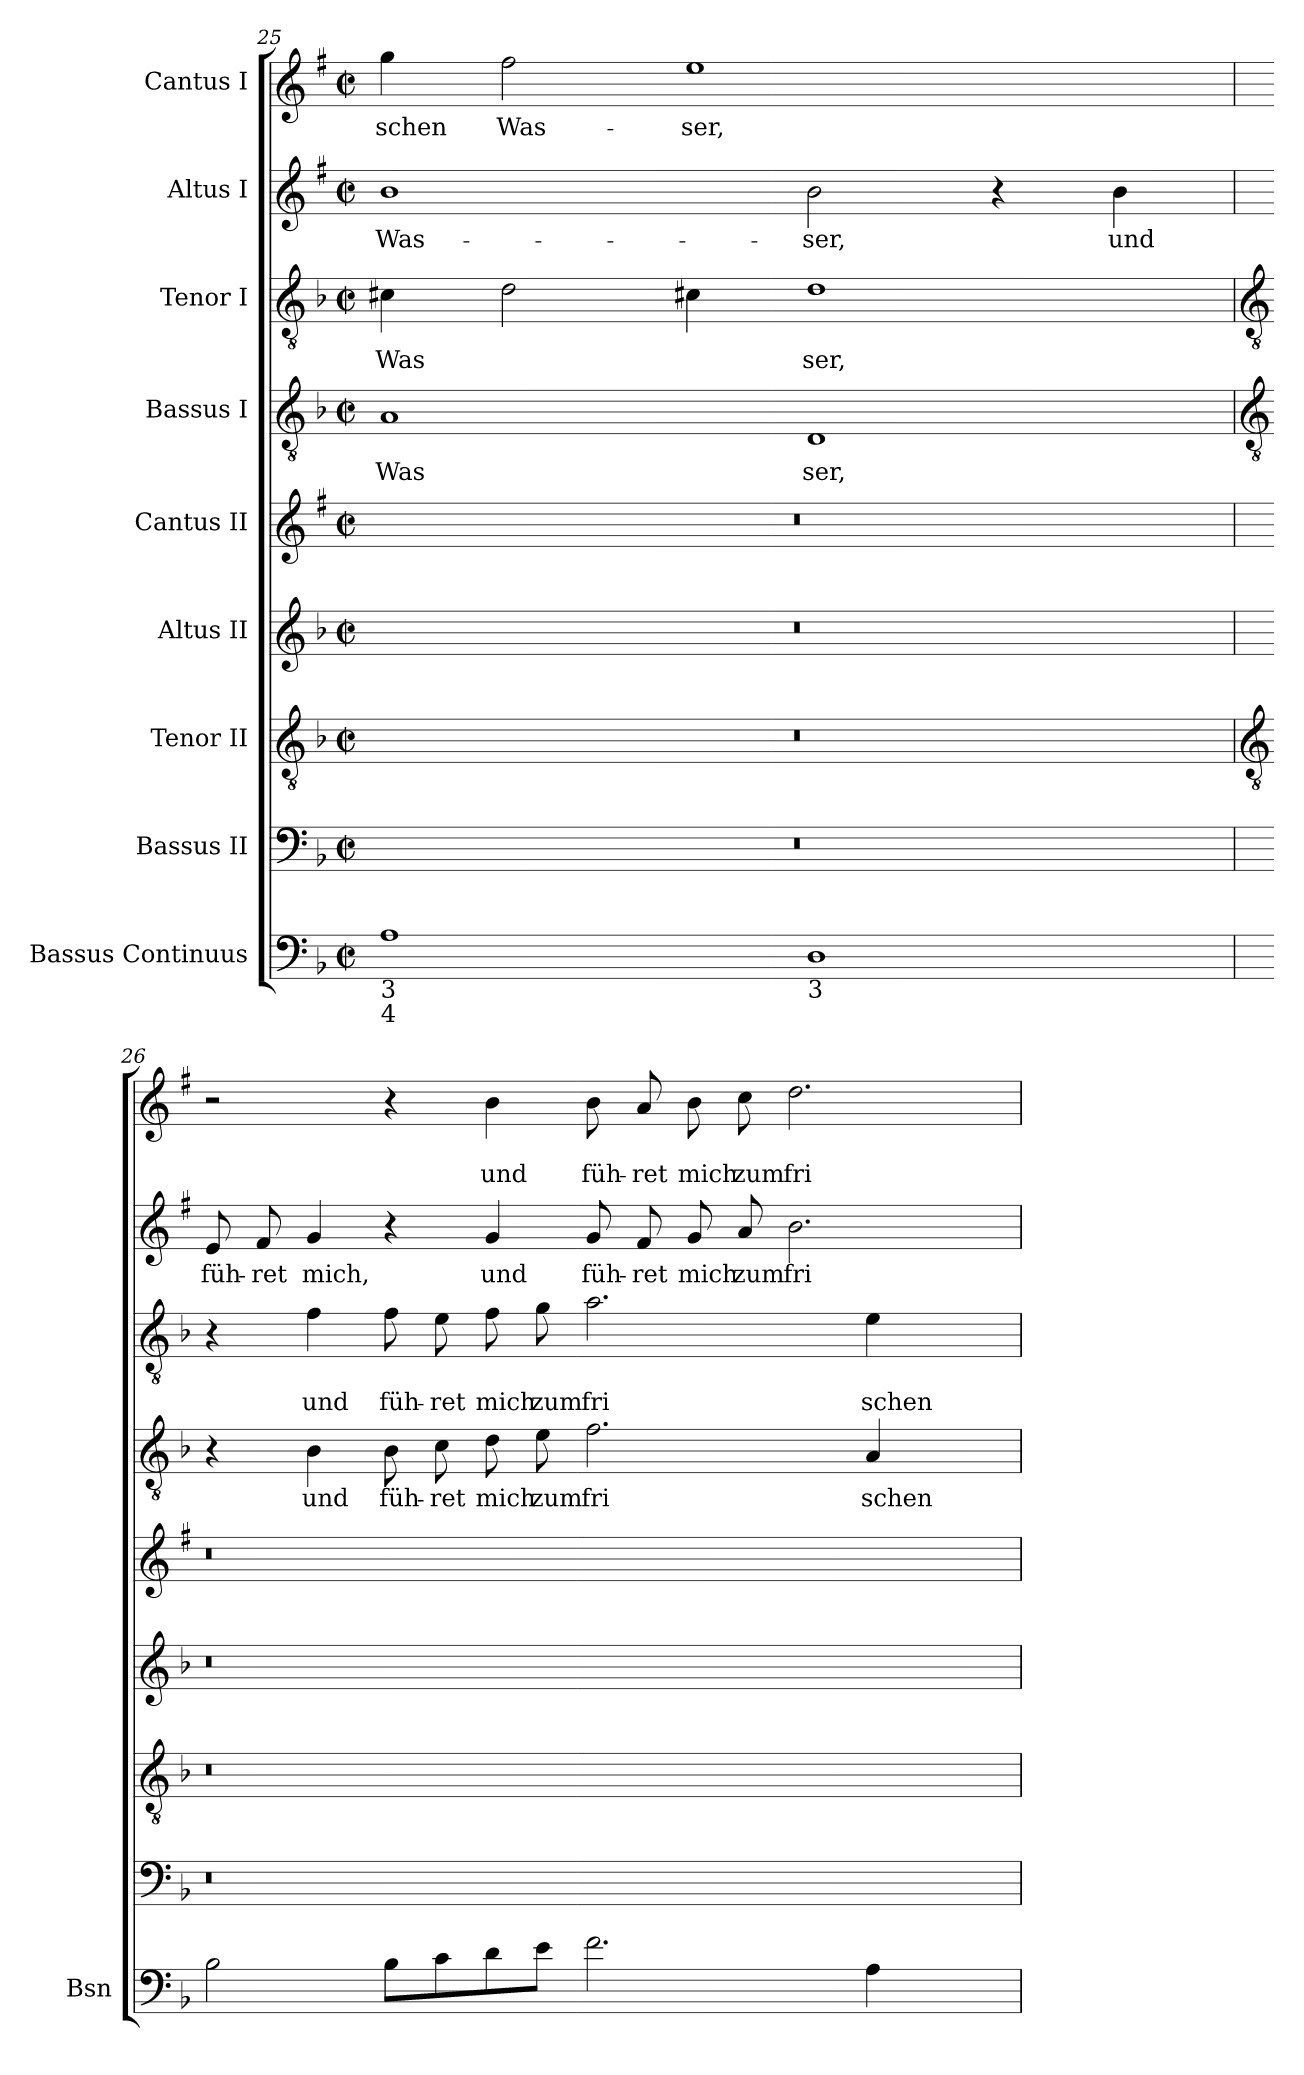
**kern	**kern	**kern	**kern	**kern	**kern	**text	**kern	**text	**text	**kern	**text	**kern	**text	**text
*part9	*part8	*part7	*part6	*part5	*part4	*part4	*part3	*part3	*part3	*part2	*part2	*part1	*part1	*part1
*staff9	*staff8	*staff7	*staff6	*staff5	*staff4	*staff4	*staff3	*staff3	*staff3	*staff2	*staff2	*staff1	*staff1	*staff1
*I"Bassus Continuus	*I"Bassus II	*I"Tenor II	*I"Altus II	*I"Cantus II	*I"Bassus I	*	*I"Tenor I	*	*	*I"Altus I	*	*I"Cantus I	*	*
*I'Bsn	*	*	*	*	*	*	*	*	*	*	*	*	*	*
*clefF4	*clefF4	*clefGv2	*clefG2	*clefG2	*clefGv2	*	*clefGv2	*	*	*clefG2	*	*clefG2	*	*
*	*	*	*	*ITrd1c2	*	*	*	*	*	*ITrd1c2	*	*ITrd1c2	*	*
*k[b-]	*k[b-]	*k[b-]	*k[b-]	*k[b-]	*k[b-]	*	*k[b-]	*	*	*k[b-]	*	*k[b-]	*	*
*F:	*F:	*F:	*F:	*F:	*F:	*	*F:	*	*	*F:	*	*F:	*	*
*M4/2	*M4/2	*M4/2	*M4/2	*M4/2	*M4/2	*	*M4/2	*	*	*M4/2	*	*M4/2	*	*
*met(c|)	*met(c|)	*met(c|)	*met(c|)	*met(c|)	*met(c|)	*	*met(c|)	*	*	*met(c|)	*	*met(c|)	*	*
=25	=25	=25	=25	=25	=25	=25	=25	=25	=25	=25	=25	=25	=25	=25
!LO:TX:b:t=3	!	!	!	!	!	!	!	!	!	!	!	!	!	!
!LO:TX:b:t=4	!	!	!	!	!	!	!	!	!	!	!	!	!	!
!	!	!	!	!	!	!LO:LY:b	!	!LO:LY:b	!	!	!LO:LY:b	!	!LO:LY:b	!
1A	0r	0r	0r	0r	1A	Was	4c#X	Was	.	1a	Was-	4ff	schen	.
!	!	!	!	!	!	!	!	!	!	!	!	!	!LO:LY:b	!
.	.	.	.	.	.	.	2d	.	.	.	.	2ee	Was-	.
!	!	!	!	!	!	!	!	!	!	!	!	!	!LO:LY:b	!
.	.	.	.	.	.	.	4c#X	.	.	.	.	1dd	-ser,	.
!LO:TX:b:t=3	!	!	!	!	!	!	!	!	!	!	!	!	!	!
!	!	!	!	!	!	!LO:LY:b	!	!LO:LY:b	!	!	!LO:LY:b	!	!	!
1D	.	.	.	.	1D	ser,	1d	ser,	.	2a	-ser,	.	.	.
.	.	.	.	.	.	.	.	.	.	4r	.	.	.	.
!	!	!	!	!	!	!	!	!	!	!	!LO:LY:b	!	!	!
.	.	.	.	.	.	.	.	.	.	4a	und	4ryy	.	.
!!LO:LB:g=z
=26	=26	=26	=26	=26	=26	=26	=26	=26	=26	=26	=26	=26	=26	=26
*	*	*clefGv2	*	*	*clefGv2	*	*clefGv2	*	*	*	*	*	*	*
!	!	!	!	!	!	!	!	!	!	!	!LO:LY:b	!	!	!
2B-	0r	0r	0r	0r	4r	.	4r	.	.	8d	füh-	2r	.	.
!	!	!	!	!	!	!	!	!	!	!	!LO:LY:b	!	!	!
.	.	.	.	.	.	.	.	.	.	8e	-ret	.	.	.
!	!	!	!	!	!	!LO:LY:b	!	!	!LO:LY:b	!	!LO:LY:b	!	!	!
.	.	.	.	.	4B-	und	4f	.	und	4f	mich,	.	.	.
!	!	!	!	!	!	!LO:LY:b	!	!	!LO:LY:b	!	!	!	!	!
8B-L	.	.	.	.	8B-	füh-	8f	.	füh-	4r	.	4r	.	.
!	!	!	!	!	!	!LO:LY:b	!	!	!LO:LY:b	!	!	!	!	!
8c	.	.	.	.	8c	-ret	8e	.	-ret	.	.	.	.	.
!	!	!	!	!	!	!LO:LY:b	!	!	!LO:LY:b	!	!LO:LY:b	!	!	!LO:LY:b
8d	.	.	.	.	8d	mich	8f	.	mich	4f	und	4a	.	und
!	!	!	!	!	!	!LO:LY:b	!	!	!LO:LY:b	!	!	!	!	!
8eJ	.	.	.	.	8e	zum	8g	.	zum	.	.	.	.	.
!	!	!	!	!	!	!LO:LY:b	!	!	!LO:LY:b	!	!LO:LY:b	!	!	!LO:LY:b
2.f	.	.	.	.	2.f	fri	2.a	.	fri	8f	füh-	8a	.	füh-
!	!	!	!	!	!	!	!	!	!	!	!LO:LY:b	!	!	!LO:LY:b
.	.	.	.	.	.	.	.	.	.	8e	-ret	8g	.	-ret
!	!	!	!	!	!	!	!	!	!	!	!LO:LY:b	!	!	!LO:LY:b
.	.	.	.	.	.	.	.	.	.	8f	mich	8a	.	mich
!	!	!	!	!	!	!	!	!	!	!	!LO:LY:b	!	!	!LO:LY:b
.	.	.	.	.	.	.	.	.	.	8g	zum	8b-	.	zum
!	!	!	!	!	!	!	!	!	!	!	!LO:LY:b	!	!	!LO:LY:b
.	.	.	.	.	.	.	.	.	.	2.a	fri	2.cc	.	fri
!	!	!	!	!	!	!LO:LY:b	!	!	!LO:LY:b	!	!	!	!	!
4A	.	.	.	.	4A	schen	4e	.	schen	.	.	.	.	.
4ryy	4ryy	4ryy	4ryy	4ryy	4ryy	.	4ryy	.	.	.	.	.	.	.
=	=	=	=	=	=	=	=	=	=	=	=	=	=	=
*-	*-	*-	*-	*-	*-	*-	*-	*-	*-	*-	*-	*-	*-	*-
